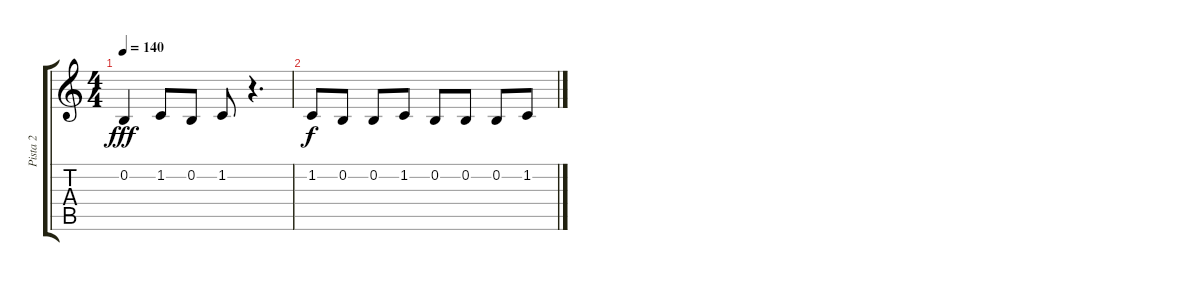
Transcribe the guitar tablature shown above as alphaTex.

\track ("Pista 2" "Pista 2") {instrument electricgrandpiano}
\staff {score tabs}
\tuning (E4 B3 G3 D3 A2 E2) {hide}
\ts (4 4)
\tempo 140
\clef g2
\ks c
0.2.4{dy fff} 1.2.8 0.2.8 1.2.8 r.4{d} |
1.2.8{dy f} 0.2.8 0.2.8 1.2.8 0.2.8 0.2.8 0.2.8 1.2.8
